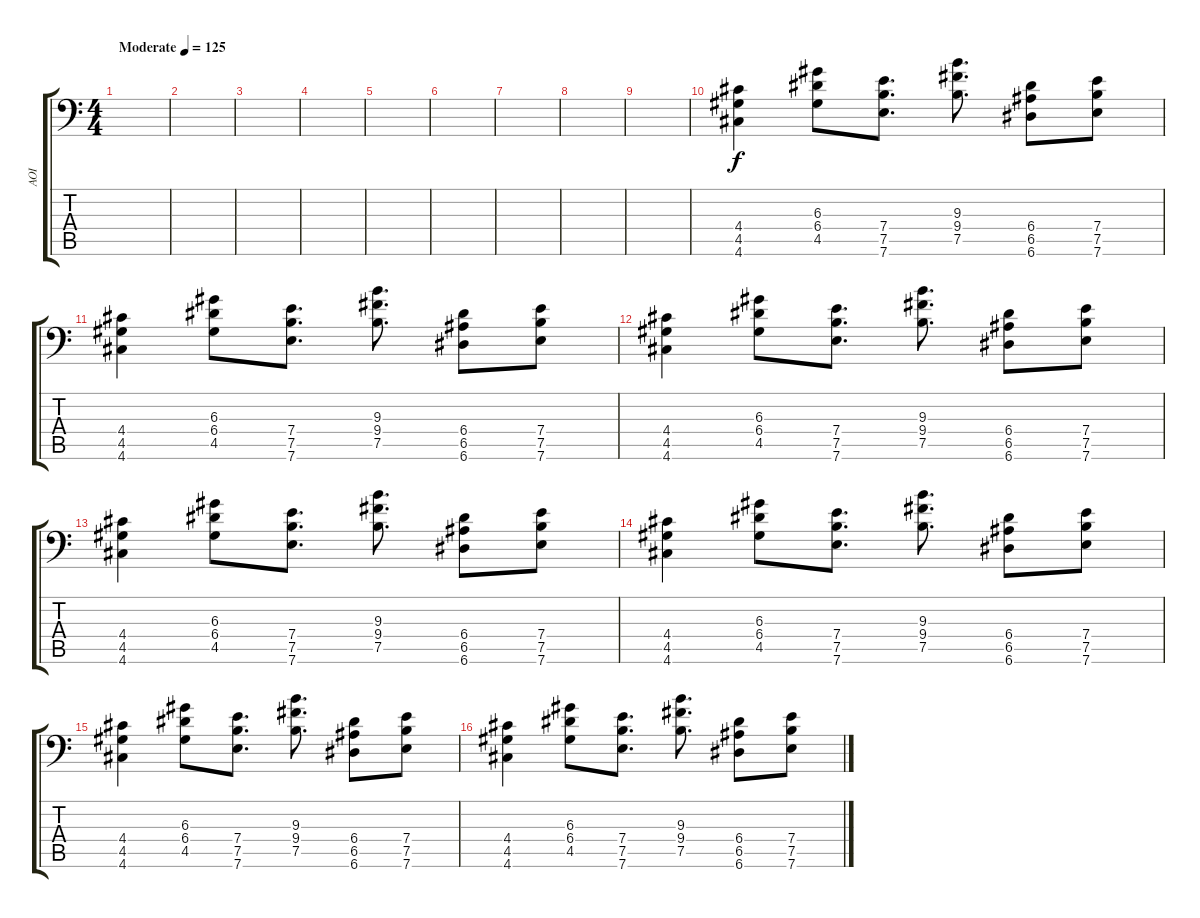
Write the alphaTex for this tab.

\track ("AOI" "AOI") {instrument distortionguitar}
\staff {score tabs}
\tuning (B3 Gb3 D3 A2 E2 A1) {hide}
\ts (4 4)
\tempo (125 "Moderate")
\clef f4
\ks c
|
|
|
|
|
|
|
|
|
(4.4 4.5 4.6).4 (6.3 6.4 4.5).8 (7.4 7.5 7.6).8{d} (9.3 9.4 7.5).8{d} (6.4 6.5 6.6).8 (7.4 7.5 7.6).8 |
(4.4 4.5 4.6).4 (6.3 6.4 4.5).8 (7.4 7.5 7.6).8{d} (9.3 9.4 7.5).8{d} (6.4 6.5 6.6).8 (7.4 7.5 7.6).8 |
(4.4 4.5 4.6).4 (6.3 6.4 4.5).8 (7.4 7.5 7.6).8{d} (9.3 9.4 7.5).8{d} (6.4 6.5 6.6).8 (7.4 7.5 7.6).8 |
(4.4 4.5 4.6).4 (6.3 6.4 4.5).8 (7.4 7.5 7.6).8{d} (9.3 9.4 7.5).8{d} (6.4 6.5 6.6).8 (7.4 7.5 7.6).8 |
(4.4 4.5 4.6).4 (6.3 6.4 4.5).8 (7.4 7.5 7.6).8{d} (9.3 9.4 7.5).8{d} (6.4 6.5 6.6).8 (7.4 7.5 7.6).8 |
(4.4 4.5 4.6).4 (6.3 6.4 4.5).8 (7.4 7.5 7.6).8{d} (9.3 9.4 7.5).8{d} (6.4 6.5 6.6).8 (7.4 7.5 7.6).8 |
(4.4 4.5 4.6).4 (6.3 6.4 4.5).8 (7.4 7.5 7.6).8{d} (9.3 9.4 7.5).8{d} (6.4 6.5 6.6).8 (7.4 7.5 7.6).8
